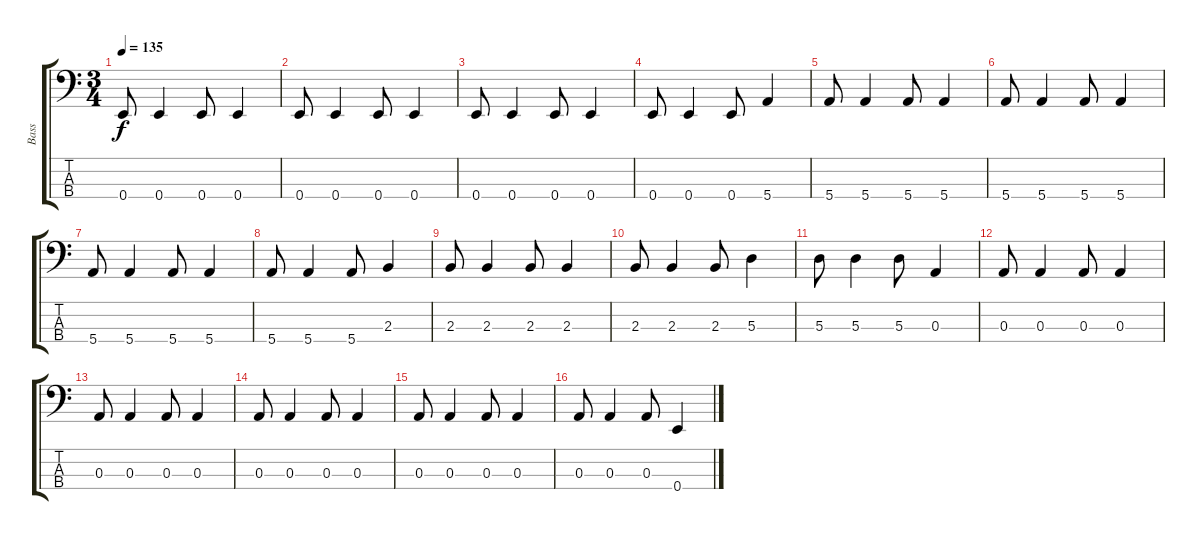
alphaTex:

\track ("Bass" "Bass") {instrument electricbasspick}
\staff {score tabs}
\tuning (G2 D2 A1 E1) {hide}
\ts (3 4)
\tempo 135
\clef f4
\ks c
0.4.8{dy f} 0.4.4 0.4.8 0.4.4 |
0.4.8 0.4.4 0.4.8 0.4.4 |
0.4.8 0.4.4 0.4.8 0.4.4 |
0.4.8 0.4.4 0.4.8 5.4.4 |
5.4.8 5.4.4 5.4.8 5.4.4 |
5.4.8 5.4.4 5.4.8 5.4.4 |
5.4.8 5.4.4 5.4.8 5.4.4 |
5.4.8 5.4.4 5.4.8 2.3.4 |
2.3.8 2.3.4 2.3.8 2.3.4 |
2.3.8 2.3.4 2.3.8 5.3.4 |
5.3.8 5.3.4 5.3.8 0.3.4 |
0.3.8 0.3.4 0.3.8 0.3.4 |
0.3.8 0.3.4 0.3.8 0.3.4 |
0.3.8 0.3.4 0.3.8 0.3.4 |
0.3.8 0.3.4 0.3.8 0.3.4 |
0.3.8 0.3.4 0.3.8 0.4.4
